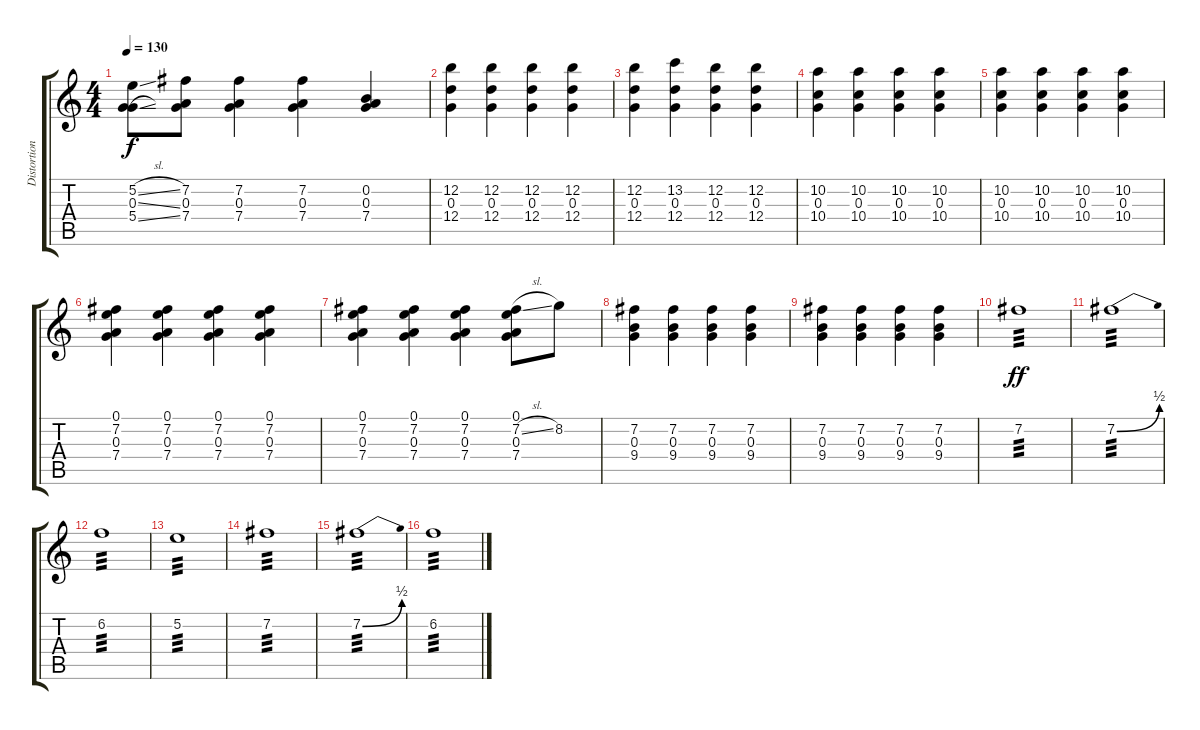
\track ("Distortion Guitar 2" "Distortion") {instrument distortionguitar}
\staff {score tabs}
\tuning (E4 B3 G3 D3 A2 E2) {hide}
\ts (4 4)
\tempo 130
\clef g2
\ks c
(5.2{sl} 0.3{sl} 5.4{sl}).8{dy f} (7.2 0.3 7.4).8 (7.2 0.3 7.4).4 (7.2 0.3 7.4).4 (0.2 0.3 7.4).4 |
(12.2 0.3 12.4).4 (12.2 0.3 12.4).4 (12.2 0.3 12.4).4 (12.2 0.3 12.4).4 |
(12.2 0.3 12.4).4 (13.2 0.3 12.4).4 (12.2 0.3 12.4).4 (12.2 0.3 12.4).4 |
(10.2 0.3 10.4).4 (10.2 0.3 10.4).4 (10.2 0.3 10.4).4 (10.2 0.3 10.4).4 |
(10.2 0.3 10.4).4 (10.2 0.3 10.4).4 (10.2 0.3 10.4).4 (10.2 0.3 10.4).4 |
(0.1 7.2 0.3 7.4).4 (0.1 7.2 0.3 7.4).4 (0.1 7.2 0.3 7.4).4 (0.1 7.2 0.3 7.4).4 |
(0.1 7.2 0.3 7.4).4 (0.1 7.2 0.3 7.4).4 (0.1 7.2 0.3 7.4).4 (0.1 7.2{sl} 0.3 7.4).8 8.2.8 |
(7.2 0.3 9.4).4 (7.2 0.3 9.4).4 (7.2 0.3 9.4).4 (7.2 0.3 9.4).4 |
(7.2 0.3 9.4).4 (7.2 0.3 9.4).4 (7.2 0.3 9.4).4 (7.2 0.3 9.4).4 |
7.2.1{tp 3 dy ff volume 16 instrument acousticguitarsteel} |
7.2{be (bend 0 0 60 2)}.1{tp 3} |
6.2.1{tp 3} |
5.2.1{tp 3} |
7.2.1{tp 3} |
7.2{be (bend 0 0 60 2)}.1{tp 3} |
6.2.1{tp 3}
